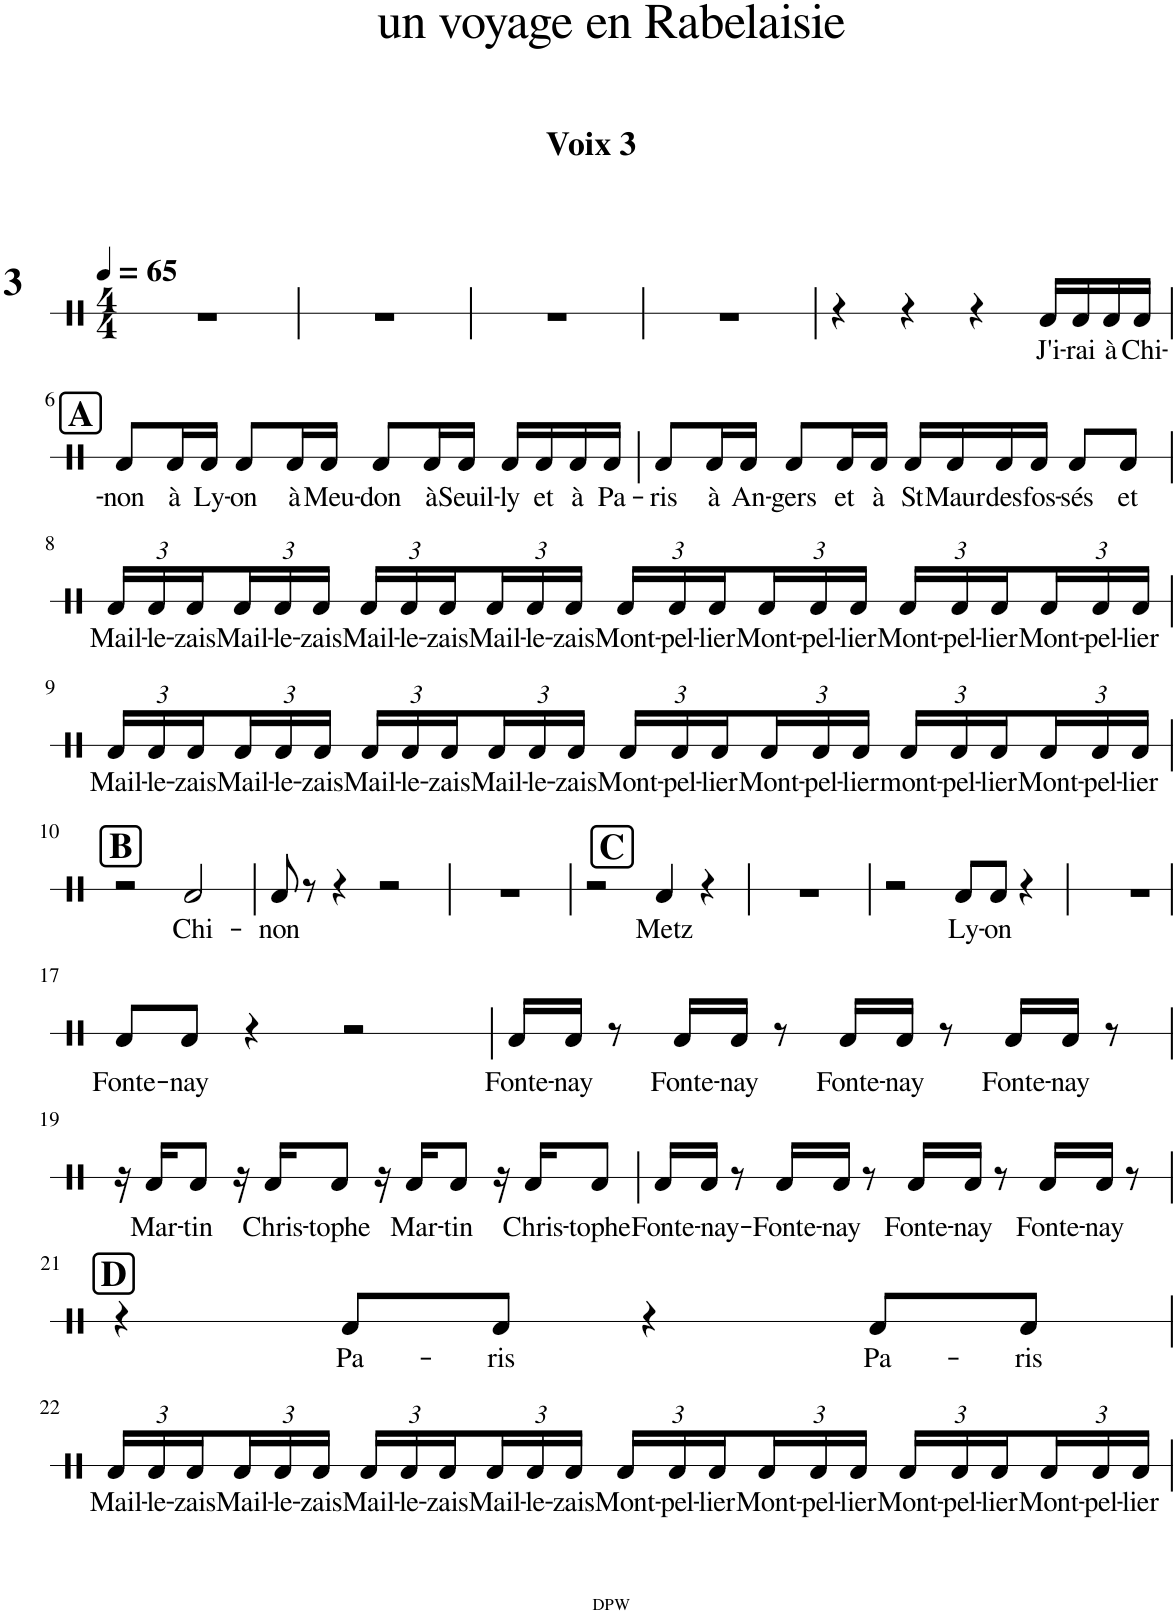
**kern	**text
*part1	*part1
*staff1	*staff1
*I"Wood Blocks	*
*I'Wd. Bl.	*
*stria1	*
*clefX	*
*k[]	*
*M4/4	*
*MM65	*
=1	=1
!LO:TX:a:B:t=3	!
!LO:TX:a:B:t=Voix 3	!
1r	.
=2	=2
1r	.
=3	=3
1r	.
=4	=4
1r	.
=5	=5
4r	.
4r	.
4r	.
!	!LO:LY:b
16ee/LL	J'i-
!	!LO:LY:b
16ee/	-rai
!	!LO:LY:b
16ee/	à
!	!LO:LY:b
16ee/JJ	Chi-
!!LO:LB:g=z
!!LO:REH:place=s1:a:B:cj:fs=14:t=A
=6	=6
!	!LO:LY:b
8ee/L	-non
!	!LO:LY:b
16ee/L	à
!	!LO:LY:b
16ee/JJ	Ly-
!	!LO:LY:b
8ee/L	-on
!	!LO:LY:b
16ee/L	à
!	!LO:LY:b
16ee/JJ	Meu-
!	!LO:LY:b
8ee/L	-don
!	!LO:LY:b
16ee/L	à
!	!LO:LY:b
16ee/JJ	Seuil-
!	!LO:LY:b
16ee/LL	-ly
!	!LO:LY:b
16ee/	et
!	!LO:LY:b
16ee/	à
!	!LO:LY:b
16ee/JJ	Pa-
=7	=7
!	!LO:LY:b
8ee/L	-ris
!	!LO:LY:b
16ee/L	à
!	!LO:LY:b
16ee/JJ	An-
!	!LO:LY:b
8ee/L	-gers
!	!LO:LY:b
16ee/L	et
!	!LO:LY:b
16ee/JJ	à
!	!LO:LY:b
16ee/LL	St
!	!LO:LY:b
16ee/	Maur
!	!LO:LY:b
16ee/	des
!	!LO:LY:b
16ee/JJ	fos-
!	!LO:LY:b
8ee/L	-sés
!	!LO:LY:b
8ee/J	et
!!LO:LB:g=z
=8	=8
*Xbrackettup	*
!	!LO:LY:b
24ee/LL	Mail-
!	!LO:LY:b
24ee/	-le-
!	!LO:LY:b
24ee/	-zais
!	!LO:LY:b
24ee/	Mail-
!	!LO:LY:b
24ee/	-le-
!	!LO:LY:b
24ee/JJ	-zais
!	!LO:LY:b
24ee/LL	Mail-
!	!LO:LY:b
24ee/	-le-
!	!LO:LY:b
24ee/	-zais
!	!LO:LY:b
24ee/	Mail-
!	!LO:LY:b
24ee/	-le-
!	!LO:LY:b
24ee/JJ	-zais
!	!LO:LY:b
24ee/LL	Mont-
!	!LO:LY:b
24ee/	-pel-
!	!LO:LY:b
24ee/	-lier
!	!LO:LY:b
24ee/	Mont-
!	!LO:LY:b
24ee/	-pel-
!	!LO:LY:b
24ee/JJ	-lier
!	!LO:LY:b
24ee/LL	Mont-
!	!LO:LY:b
24ee/	-pel-
!	!LO:LY:b
24ee/	-lier
!	!LO:LY:b
24ee/	Mont-
!	!LO:LY:b
24ee/	-pel-
!	!LO:LY:b
24ee/JJ	-lier
!!LO:LB:g=z
=9	=9
!	!LO:LY:b
24ee/LL	Mail-
!	!LO:LY:b
24ee/	-le-
!	!LO:LY:b
24ee/	-zais
!	!LO:LY:b
24ee/	Mail-
!	!LO:LY:b
24ee/	-le-
!	!LO:LY:b
24ee/JJ	-zais
!	!LO:LY:b
24ee/LL	Mail-
!	!LO:LY:b
24ee/	-le-
!	!LO:LY:b
24ee/	-zais
!	!LO:LY:b
24ee/	Mail-
!	!LO:LY:b
24ee/	-le-
!	!LO:LY:b
24ee/JJ	-zais
!	!LO:LY:b
24ee/LL	Mont-
!	!LO:LY:b
24ee/	-pel-
!	!LO:LY:b
24ee/	-lier
!	!LO:LY:b
24ee/	Mont-
!	!LO:LY:b
24ee/	-pel-
!	!LO:LY:b
24ee/JJ	-lier
!	!LO:LY:b
24ee/LL	mont-
!	!LO:LY:b
24ee/	-pel-
!	!LO:LY:b
24ee/	-lier
!	!LO:LY:b
24ee/	Mont-
!	!LO:LY:b
24ee/	-pel-
!	!LO:LY:b
24ee/JJ	-lier
!!LO:LB:g=z
!!LO:REH:place=s1:a:B:cj:fs=14:t=B:qo=2
=10	=10
2r	.
!	!LO:LY:b
2ee/	Chi-
=11	=11
!	!LO:LY:b
8ee/	-non
8r	.
4r	.
2r	.
!!LO:REH:place=s1:a:B:cj:fs=14:t=C:qo=3.75
=12	=12
1r	.
=13	=13
2r	.
!	!LO:LY:b
4ee/	Metz
4r	.
=14	=14
1r	.
=15	=15
2r	.
!	!LO:LY:b
8ee/L	Ly-
!	!LO:LY:b
8ee/J	-on
4r	.
=16	=16
1r	.
!!LO:LB:g=z
=17	=17
!	!LO:LY:b
8ee/L	Fonte-
!	!LO:LY:b
8ee/J	-nay
4r	.
2r	.
=18	=18
!	!LO:LY:b
16ee/LL	Fonte-
!	!LO:LY:b
16ee/JJ	-nay
8r	.
!	!LO:LY:b
16ee/LL	Fonte-
!	!LO:LY:b
16ee/JJ	-nay
8r	.
!	!LO:LY:b
16ee/LL	Fonte-
!	!LO:LY:b
16ee/JJ	-nay
8r	.
!	!LO:LY:b
16ee/LL	Fonte-
!	!LO:LY:b
16ee/JJ	-nay
8r	.
!!LO:LB:g=z
=19	=19
16r	.
!	!LO:LY:b
16ee/KL	Mar-
!	!LO:LY:b
8ee/J	-tin
16r	.
!	!LO:LY:b
16ee/KL	Chris-
!	!LO:LY:b
8ee/J	-tophe
16r	.
!	!LO:LY:b
16ee/KL	Mar-
!	!LO:LY:b
8ee/J	-tin
16r	.
!	!LO:LY:b
16ee/KL	Chris-
!	!LO:LY:b
8ee/J	-tophe
=20	=20
!	!LO:LY:b
16ee/LL	Fonte-
!	!LO:LY:b
16ee/JJ	-nay-
8r	.
!	!LO:LY:b
16ee/LL	-Fonte-
!	!LO:LY:b
16ee/JJ	-nay
8r	.
!	!LO:LY:b
16ee/LL	Fonte-
!	!LO:LY:b
16ee/JJ	-nay
8r	.
!	!LO:LY:b
16ee/LL	Fonte-
!	!LO:LY:b
16ee/JJ	-nay
8r	.
!!LO:LB:g=z
!!LO:REH:place=s1:a:B:cj:fs=14:t=D
=21	=21
4r	.
!	!LO:LY:b
8ee/L	Pa-
!	!LO:LY:b
8ee/J	-ris
4r	.
!	!LO:LY:b
8ee/L	Pa-
!	!LO:LY:b
8ee/J	-ris
!!LO:LB:g=z
=22	=22
!	!LO:LY:b
24ee/LL	Mail-
!	!LO:LY:b
24ee/	-le-
!	!LO:LY:b
24ee/	-zais
!	!LO:LY:b
24ee/	Mail-
!	!LO:LY:b
24ee/	-le-
!	!LO:LY:b
24ee/JJ	-zais
!	!LO:LY:b
24ee/LL	Mail-
!	!LO:LY:b
24ee/	-le-
!	!LO:LY:b
24ee/	-zais
!	!LO:LY:b
24ee/	Mail-
!	!LO:LY:b
24ee/	-le-
!	!LO:LY:b
24ee/JJ	-zais
!	!LO:LY:b
24ee/LL	Mont-
!	!LO:LY:b
24ee/	-pel-
!	!LO:LY:b
24ee/	-lier
!	!LO:LY:b
24ee/	Mont-
!	!LO:LY:b
24ee/	-pel-
!	!LO:LY:b
24ee/JJ	-lier
!	!LO:LY:b
24ee/LL	Mont-
!	!LO:LY:b
24ee/	-pel-
!	!LO:LY:b
24ee/	-lier
!	!LO:LY:b
24ee/	Mont-
!	!LO:LY:b
24ee/	-pel-
!	!LO:LY:b
24ee/JJ	-lier
=	=
*-	*-
